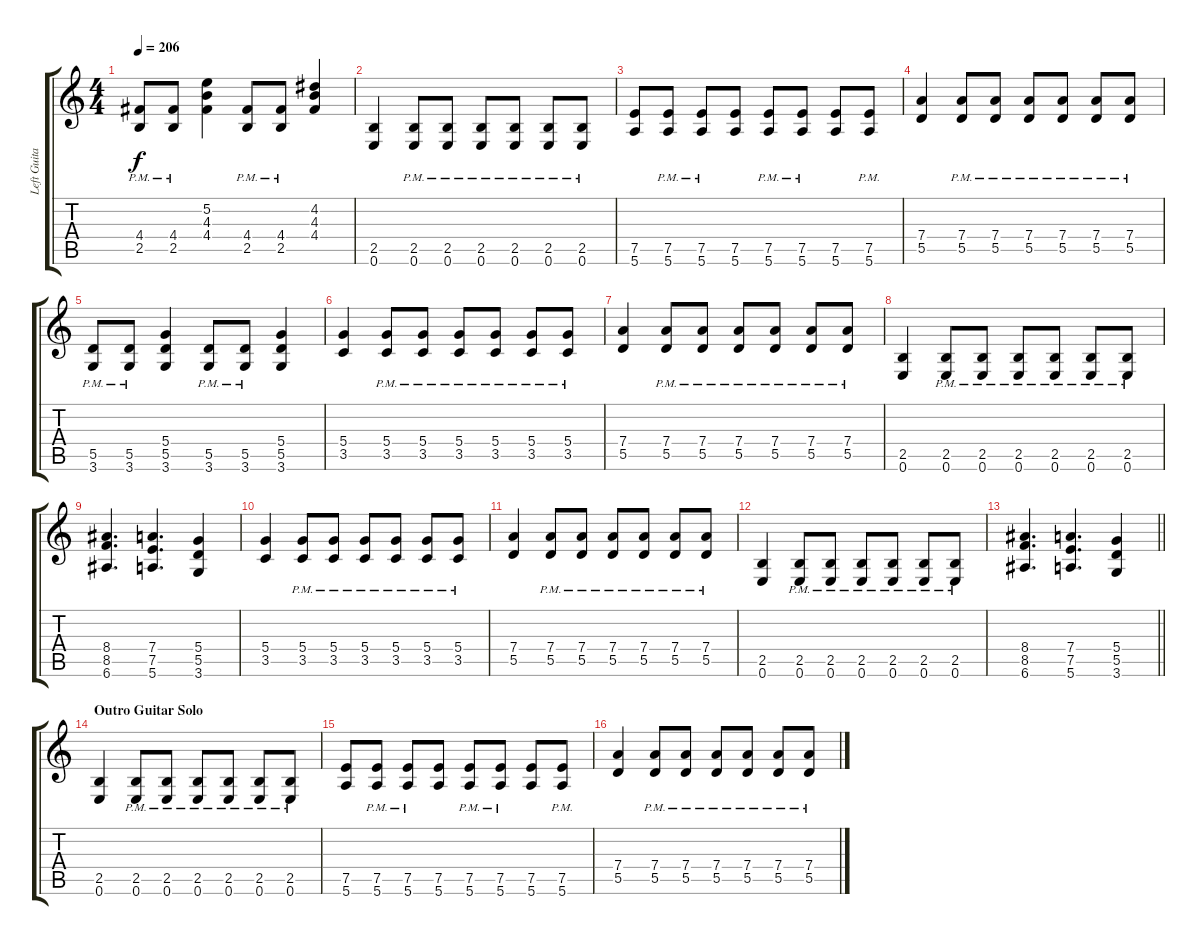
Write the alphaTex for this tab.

\track ("Left Guitar" "Left Guita") {instrument distortionguitar}
\staff {score tabs}
\tuning (E4 B3 G3 D3 A2 E2) {hide}
\ts (4 4)
\tempo 206
\clef g2
\ks c
(4.4{pm} 2.5{pm}).8{dy f} (4.4{pm} 2.5{pm}).8 (5.2 4.3 4.4).4 (4.4{pm} 2.5{pm}).8 (4.4{pm} 2.5{pm}).8 (4.2 4.3 4.4).4 |
(2.5 0.6).4 (2.5{pm} 0.6{pm}).8 (2.5{pm} 0.6{pm}).8 (2.5{pm} 0.6{pm}).8 (2.5{pm} 0.6{pm}).8 (2.5{pm} 0.6{pm}).8 (2.5{pm} 0.6{pm}).8 |
(7.5 5.6).8 (7.5{pm} 5.6{pm}).8 (7.5{pm} 5.6{pm}).8 (7.5 5.6).8 (7.5{pm} 5.6{pm}).8 (7.5{pm} 5.6{pm}).8 (7.5 5.6).8 (7.5{pm} 5.6{pm}).8 |
(7.4 5.5).4 (7.4{pm} 5.5{pm}).8 (7.4{pm} 5.5{pm}).8 (7.4{pm} 5.5{pm}).8 (7.4{pm} 5.5{pm}).8 (7.4{pm} 5.5{pm}).8 (7.4{pm} 5.5{pm}).8 |
(5.5{pm} 3.6{pm}).8 (5.5{pm} 3.6{pm}).8 (5.4 5.5 3.6).4 (5.5{pm} 3.6{pm}).8 (5.5{pm} 3.6{pm}).8 (5.4 5.5 3.6).4 |
(5.4 3.5).4 (5.4{pm} 3.5{pm}).8 (5.4{pm} 3.5{pm}).8 (5.4{pm} 3.5{pm}).8 (5.4{pm} 3.5{pm}).8 (5.4{pm} 3.5{pm}).8 (5.4{pm} 3.5{pm}).8 |
(7.4 5.5).4 (7.4{pm} 5.5{pm}).8 (7.4{pm} 5.5{pm}).8 (7.4{pm} 5.5{pm}).8 (7.4{pm} 5.5{pm}).8 (7.4{pm} 5.5{pm}).8 (7.4{pm} 5.5{pm}).8 |
(2.5 0.6).4 (2.5{pm} 0.6{pm}).8 (2.5{pm} 0.6{pm}).8 (2.5{pm} 0.6{pm}).8 (2.5{pm} 0.6{pm}).8 (2.5{pm} 0.6{pm}).8 (2.5{pm} 0.6{pm}).8 |
(8.4 8.5 6.6).4{d} (7.4 7.5 5.6).4{d} (5.4 5.5 3.6).4 |
(5.4 3.5).4 (5.4{pm} 3.5{pm}).8 (5.4{pm} 3.5{pm}).8 (5.4{pm} 3.5{pm}).8 (5.4{pm} 3.5{pm}).8 (5.4{pm} 3.5{pm}).8 (5.4{pm} 3.5{pm}).8 |
(7.4 5.5).4 (7.4{pm} 5.5{pm}).8 (7.4{pm} 5.5{pm}).8 (7.4{pm} 5.5{pm}).8 (7.4{pm} 5.5{pm}).8 (7.4{pm} 5.5{pm}).8 (7.4{pm} 5.5{pm}).8 |
(2.5 0.6).4 (2.5{pm} 0.6{pm}).8 (2.5{pm} 0.6{pm}).8 (2.5{pm} 0.6{pm}).8 (2.5{pm} 0.6{pm}).8 (2.5{pm} 0.6{pm}).8 (2.5{pm} 0.6{pm}).8 |
\barLineRight lightlight
(8.4 8.5 6.6).4{d} (7.4 7.5 5.6).4{d} (5.4 5.5 3.6).4 |
\section ("" "Outro Guitar Solo")
(2.5 0.6).4 (2.5{pm} 0.6{pm}).8 (2.5{pm} 0.6{pm}).8 (2.5{pm} 0.6{pm}).8 (2.5{pm} 0.6{pm}).8 (2.5{pm} 0.6{pm}).8 (2.5{pm} 0.6{pm}).8 |
(7.5 5.6).8 (7.5{pm} 5.6{pm}).8 (7.5{pm} 5.6{pm}).8 (7.5 5.6).8 (7.5{pm} 5.6{pm}).8 (7.5{pm} 5.6{pm}).8 (7.5 5.6).8 (7.5{pm} 5.6{pm}).8 |
(7.4 5.5).4 (7.4{pm} 5.5{pm}).8 (7.4{pm} 5.5{pm}).8 (7.4{pm} 5.5{pm}).8 (7.4{pm} 5.5{pm}).8 (7.4{pm} 5.5{pm}).8 (7.4{pm} 5.5{pm}).8
